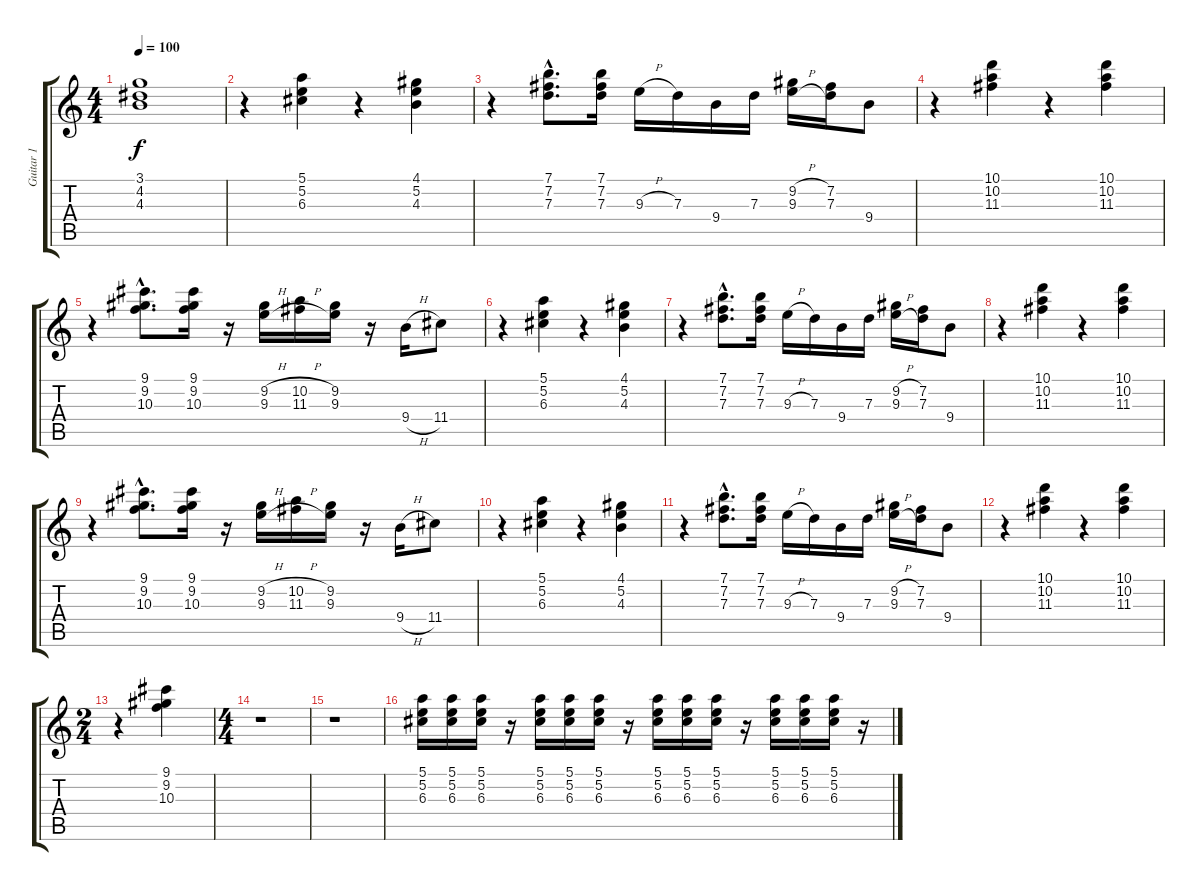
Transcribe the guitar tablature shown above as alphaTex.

\track ("Guitar 1" "Guitar 1") {instrument overdrivenguitar}
\staff {score tabs}
\tuning (E4 B3 G3 D3 A2 E2) {hide}
\ts (4 4)
\tempo 100
\clef g2
\ks c
(3.1 4.2 4.3).1{dy f instrument overdrivenguitar} |
r.4 (5.1 5.2 6.3).4 r.4 (4.1 5.2 4.3).4 |
r.4 (7.1{hac} 7.2{hac} 7.3{hac}).8{d} (7.1 7.2 7.3).16 9.3{h}.16 7.3.16 9.4.16 7.3.16 (9.2{h} 9.3{h}).16 (7.2 7.3).16 9.4.8 |
r.4 (10.1 10.2 11.3).4 r.4 (10.1 10.2 11.3).4 |
r.4 (9.1{hac} 9.2{hac} 10.3{hac}).8{d} (9.1 9.2 10.3).16 r.16 (9.2{h} 9.3{h}).16 (10.2{h} 11.3{h}).16 (9.2 9.3).16 r.16 9.4{h}.16 11.4.8 |
r.4 (5.1 5.2 6.3).4 r.4 (4.1 5.2 4.3).4 |
r.4 (7.1{hac} 7.2{hac} 7.3{hac}).8{d} (7.1 7.2 7.3).16 9.3{h}.16 7.3.16 9.4.16 7.3.16 (9.2{h} 9.3{h}).16 (7.2 7.3).16 9.4.8 |
r.4 (10.1 10.2 11.3).4 r.4 (10.1 10.2 11.3).4 |
r.4 (9.1{hac} 9.2{hac} 10.3{hac}).8{d} (9.1 9.2 10.3).16 r.16 (9.2{h} 9.3{h}).16 (10.2{h} 11.3{h}).16 (9.2 9.3).16 r.16 9.4{h}.16 11.4.8 |
r.4 (5.1 5.2 6.3).4 r.4 (4.1 5.2 4.3).4 |
r.4 (7.1{hac} 7.2{hac} 7.3{hac}).8{d} (7.1 7.2 7.3).16 9.3{h}.16 7.3.16 9.4.16 7.3.16 (9.2{h} 9.3{h}).16 (7.2 7.3).16 9.4.8 |
r.4 (10.1 10.2 11.3).4 r.4 (10.1 10.2 11.3).4 |
\ts (2 4)
r.4 (9.1 9.2 10.3).4 |
\ts (4 4)
r.1 |
r.1 |
(5.1 5.2 6.3).16 (5.1 5.2 6.3).16 (5.1 5.2 6.3).16 r.16 (5.1 5.2 6.3).16 (5.1 5.2 6.3).16 (5.1 5.2 6.3).16 r.16 (5.1 5.2 6.3).16 (5.1 5.2 6.3).16 (5.1 5.2 6.3).16 r.16 (5.1 5.2 6.3).16 (5.1 5.2 6.3).16 (5.1 5.2 6.3).16 r.16
